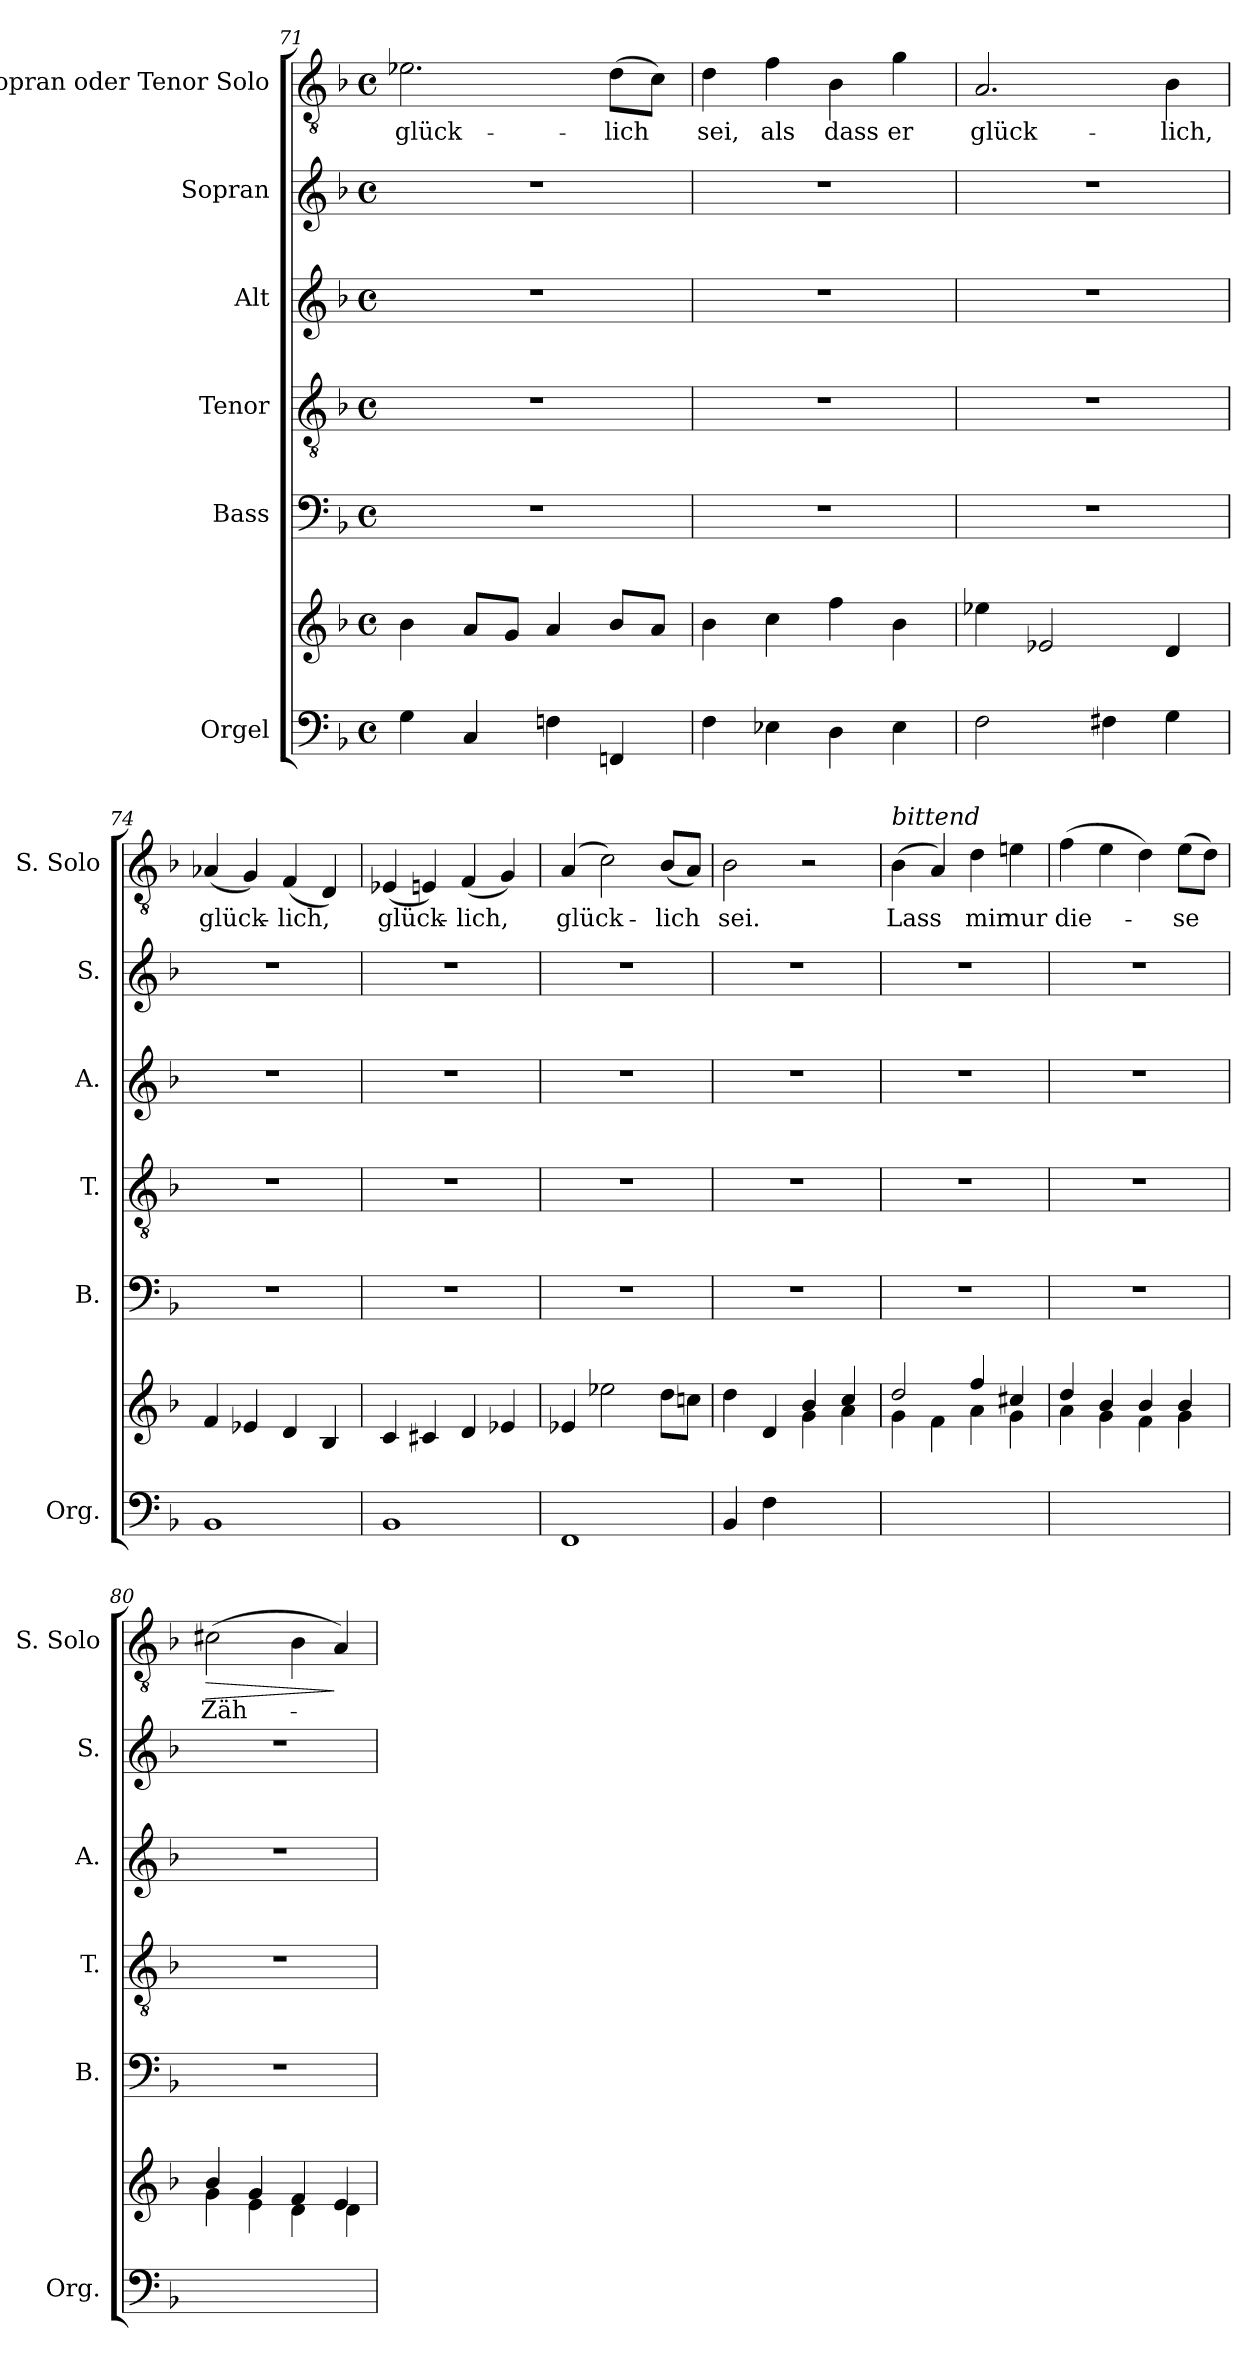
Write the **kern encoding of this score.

**kern	**kern	**kern	**kern	**kern	**kern	**kern	**text	**dynam
*part6	*part6	*part5	*part4	*part3	*part2	*part1	*part1	*part1
*staff7	*staff6	*staff5	*staff4	*staff3	*staff2	*staff1	*staff1	*staff1
*I"Orgel	*	*I"Bass	*I"Tenor	*I"Alt	*I"Sopran	*I"Sopran oder  Tenor Solo	*	*
*I'Org.	*	*I'B.	*I'T.	*I'A.	*I'S.	*I'S. Solo	*	*
!!LO:PB:g=z
*clefF4	*clefG2	*clefF4	*clefGv2	*clefG2	*clefG2	*clefGv2	*	*
*	*	*	*ITrd7c12	*	*	*	*	*
*k[b-]	*k[b-]	*k[b-]	*k[b-]	*k[b-]	*k[b-]	*k[b-]	*	*
*F:	*F:	*F:	*F:	*F:	*F:	*F:	*	*
*M4/4	*M4/4	*M4/4	*M4/4	*M4/4	*M4/4	*M4/4	*	*
*met(c)	*met(c)	*met(c)	*met(c)	*met(c)	*met(c)	*met(c)	*	*
=71	=71	=71	=71	=71	=71	=71	=71	=71
!	!	!	!	!	!	!	!LO:LY:b	!
4G\	4b-\	1r	1r	1r	1r	2.e-X\	glück-	.
4C/	8a/L	.	.	.	.	.	.	.
.	8g/J	.	.	.	.	.	.	.
4Fn\	4a/	.	.	.	.	.	.	.
!	!	!	!	!	!	!	!LO:LY:b	!
4FFn/	8b-/L	.	.	.	.	(>8d\L	-lich	.
.	8a/J	.	.	.	.	8c\J)	.	.
=72	=72	=72	=72	=72	=72	=72	=72	=72
!	!	!	!	!	!	!	!LO:LY:b	!
4F\	4b-\	1r	1r	1r	1r	4d\	sei,	.
!	!	!	!	!	!	!	!LO:LY:b	!
4E-X\	4cc\	.	.	.	.	4f\	als	.
!	!	!	!	!	!	!	!LO:LY:b	!
4D\	4ff\	.	.	.	.	4B-\	dass	.
!	!	!	!	!	!	!	!LO:LY:b	!
4E-\	4b-\	.	.	.	.	4g\	er	.
=73	=73	=73	=73	=73	=73	=73	=73	=73
!	!	!	!	!	!	!	!LO:LY:b	!
2F\	4ee-X\	1r	1r	1r	1r	2.A/	glück-	.
.	2e-X/	.	.	.	.	.	.	.
4F#X\	.	.	.	.	.	.	.	.
!	!	!	!	!	!	!	!LO:LY:b	!
4G\	4d/	.	.	.	.	4B-\	-lich,	.
=74	=74	=74	=74	=74	=74	=74	=74	=74
!	!	!	!	!	!	!	!LO:LY:b	!
1BB-	4f/	1r	1r	1r	1r	(<4A-X/	glück-	.
.	4e-X/	.	.	.	.	4G/)	.	.
!	!	!	!	!	!	!	!LO:LY:b	!
.	4d/	.	.	.	.	(<4F/	-lich,	.
.	4B-/	.	.	.	.	4D/)	.	.
=75	=75	=75	=75	=75	=75	=75	=75	=75
!	!	!	!	!	!	!	!LO:LY:b	!
1BB-	4c/	1r	1r	1r	1r	(<4E-X/	glück-	.
.	4c#X/	.	.	.	.	4En/)	.	.
!	!	!	!	!	!	!	!LO:LY:b	!
.	4d/	.	.	.	.	(<4F/	-lich,	.
.	4e-X/	.	.	.	.	4G/)	.	.
=76	=76	=76	=76	=76	=76	=76	=76	=76
!	!	!	!	!	!	!	!LO:LY:b	!
1FF	4e-X/	1r	1r	1r	1r	(>4A/	glück-	.
.	2ee-X\	.	.	.	.	2c\)	.	.
!	!	!	!	!	!	!	!LO:LY:b	!
.	8dd\L	.	.	.	.	(<8B-/L	-lich	.
.	8ccn\J	.	.	.	.	8A/J)	.	.
!!LO:LB:g=z
=77	=77	=77	=77	=77	=77	=77	=77	=77
*	*^	*	*	*	*	*	*	*
!	!	!	!	!	!	!	!	!LO:LY:b	!
4BB-/	4dd\	2ryy	1r	1r	1r	1r	2B-\	sei.	.
4F\	4d/	.	.	.	.	.	.	.	.
2ryy	4b-/	4g\	.	.	.	.	2r	.	.
.	4cc/	4a\	.	.	.	.	.	.	.
=78	=78	=78	=78	=78	=78	=78	=78	=78	=78
!	!	!	!	!	!	!	!LO:TX:a:i:t=bittend	!	!
!	!	!	!	!	!	!	!	!LO:LY:b	!
1ryy	2dd/	4g\	1r	1r	1r	1r	(>4B-\	Lass	.
.	.	4f\	.	.	.	.	4A/)	.	.
!	!	!	!	!	!	!	!	!LO:LY:b	!
.	4ff/	4a\	.	.	.	.	4d\	mir	.
!	!	!	!	!	!	!	!	!LO:LY:b	!
.	4cc#X/	4g\	.	.	.	.	4en\	nur	.
=79	=79	=79	=79	=79	=79	=79	=79	=79	=79
!	!	!	!	!	!	!	!	!LO:LY:b	!
1ryy	4dd/	4a\	1r	1r	1r	1r	(>4f\	die-	.
.	4b-/	4g\	.	.	.	.	4e\	.	.
.	4b-/	4f\	.	.	.	.	4d\)	.	.
!	!	!	!	!	!	!	!	!LO:LY:b	!
.	4b-/	4g\	.	.	.	.	(>8e\L	-se	.
.	.	.	.	.	.	.	8d\J)	.	.
=80	=80	=80	=80	=80	=80	=80	=80	=80	=80
!	!	!	!	!	!	!	!	!LO:LY:b	!LO:HP:b
1ryy	4b-/	4g\	1r	1r	1r	1r	(>2c#X\	Zäh-	>
.	4g/	4e\	.	.	.	.	.	.	.
.	4f/	4d\	.	.	.	.	4B-\	.	.
.	4e/	4d\	.	.	.	.	4A/)	.	]
*	*v	*v	*	*	*	*	*	*	*
=	=	=	=	=	=	=	=	=
*-	*-	*-	*-	*-	*-	*-	*-	*-
